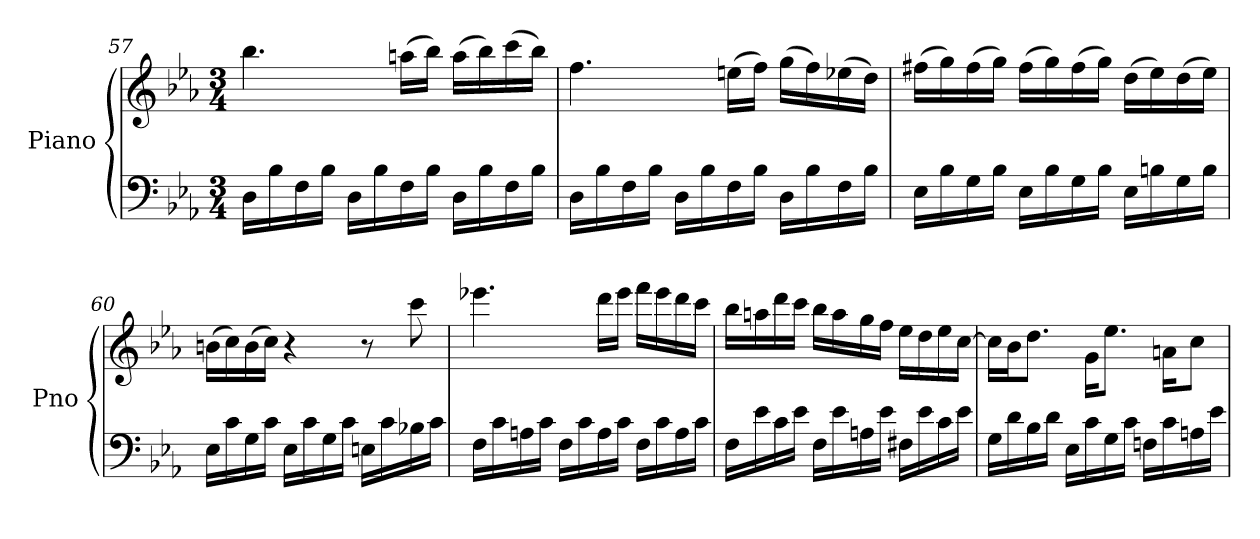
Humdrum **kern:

**kern	**kern
*part1	*part1
*staff2	*staff1
*I"Piano	*
*I'Pno	*
*clefF4	*clefG2
*k[b-e-a-]	*k[b-e-a-]
*M3/4	*M3/4
=57	=57
16D\LL	4.bb-\
16B-\	.
16F\	.
16B-\JJ	.
16D\LL	.
16B-\	.
16F\	(16aan\LL
16B-\JJ	16bb-\JJ)
16D\LL	(16aa\LL
16B-\	16bb-\)
16F\	(16ccc\
16B-\JJ	16bb-\JJ)
!!LO:LB:g=z
=58	=58
16D\LL	4.ff\
16B-\	.
16F\	.
16B-\JJ	.
16D\LL	.
16B-\	.
16F\	(16een\LL
16B-\JJ	16ff\JJ)
16D\LL	(16gg\LL
16B-\	16ff\)
16F\	(16ee-X\
16B-\JJ	16dd\JJ)
!!LO:LB:g=z
=59	=59
16E-\LL	(16ff#X\LL
16B-\	16gg\)
16G\	(16ff#\
16B-\JJ	16gg\JJ)
16E-\LL	(16ff#\LL
16B-\	16gg\)
16G\	(16ff#\
16B-\JJ	16gg\JJ)
16E-\LL	(16dd\LL
16Bn\	16ee-\)
16G\	(16dd\
16B\JJ	16ee-\JJ)
=60	=60
16E-\LL	(16bn\LL
16c\	16cc\)
16G\	(16b\
16c\JJ	16cc\JJ)
16E-\LL	4r
16c\	.
16G\	.
16c\JJ	.
16En\LL	8r
16c\	.
16B-X\	8ccc\
16c\JJ	.
=61	=61
16F\LL	4.eee-X\
16c\	.
16An\	.
16c\JJ	.
16F\LL	.
16c\	.
16A\	16ddd\LL
16c\JJ	16eee-\JJ
16F\LL	16fff\LL
16c\	16eee-\
16A\	16ddd\
16c\JJ	16ccc\JJ
!!LO:LB:g=z
=62	=62
16F\LL	16bb-\LL
16e-\	16aan\
16c\	16ddd\
16e-\JJ	16ccc\JJ
16F\LL	16bb-\LL
16e-\	16aa\
16An\	16gg\
16e-\JJ	16ff\JJ
16F#X\LL	16ee-\LL
16e-\	16dd\
16c\	16ee-\
16e-\JJ	[16cc\JJ
!!LO:PB:g=z
=63	=63
16G\LL	16cc\LL]
16d\	16b-\J
16B-\	8.dd\J
16d\JJ	.
16E-\LL	.
16c\	16g\KL
16G\	8.ee-\J
16c\JJ	.
16Fn\LL	.
16c\	16an\KL
16An\	8cc\J
16e-\JJ	.
=	=
*-	*-
